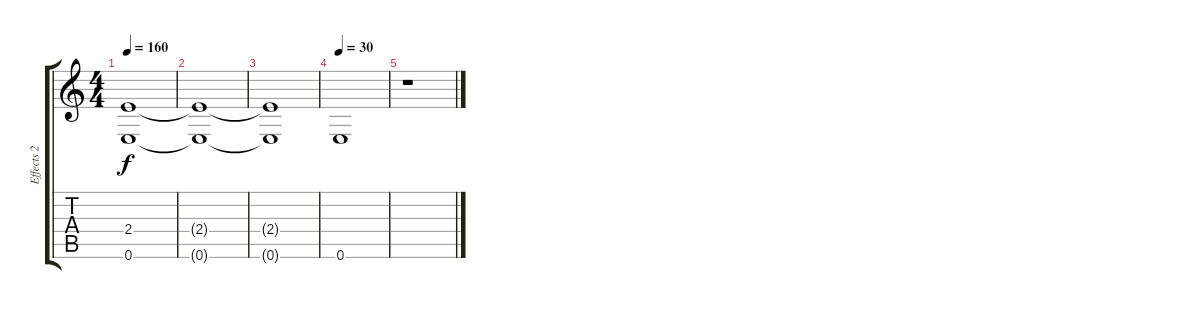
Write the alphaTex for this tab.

\track ("Effects 2 (Someone)" "Effects 2 ") {instrument acousticguitarnylon}
\staff {score tabs}
\tuning (E4 B3 G3 D3 A2 E2) {hide}
\ts (4 4)
\tempo 160
\clef g2
\ks c
(2.4{t} 0.6{t}).1{dy f} |
(2.4{t} 0.6{t}).1 |
(2.4{t} 0.6{t}).1 |
\tempo 30
0.6.1 |
r.1
